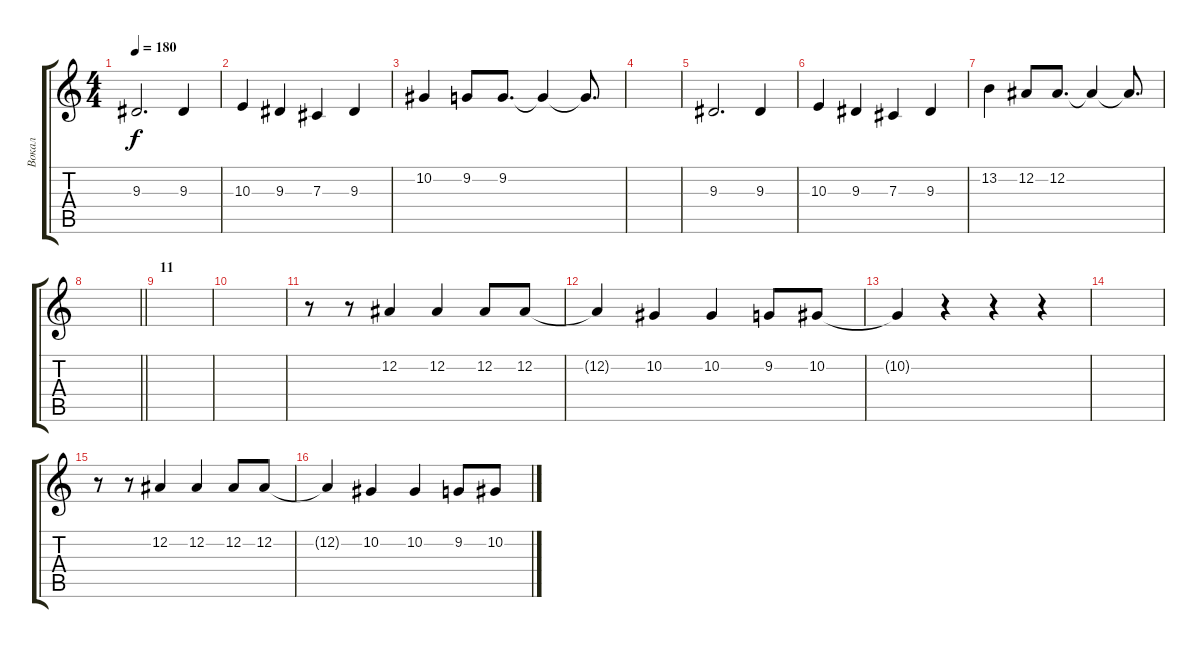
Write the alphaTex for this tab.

\track ("Вокал" "Вокал") {instrument choiraahs}
\staff {score tabs}
\tuning (Eb4 Bb3 Gb3 Db3 Ab2 Eb2) {hide}
\ts (4 4)
\tempo 180
\clef g2
\ks c
9.3.2{d dy f} 9.3.4 |
10.3.4 9.3.4 7.3.4 9.3.4 |
10.2.4 9.2.8 9.2.8{d} 9.2{t}.4 9.2{t}.8{d} |
|
9.3.2{d} 9.3.4 |
10.3.4 9.3.4 7.3.4 9.3.4 |
13.2.4 12.2.8 12.2.8{d} 12.2{t}.4 12.2{t}.8{d} |
\barLineRight lightlight
|
\section ("" "11")
|
|
r.8 r.8 12.2.4 12.2.4 12.2.8 12.2.8 |
12.2{t}.4 10.2.4 10.2.4 9.2.8 10.2.8 |
10.2{t}.4 r.4 r.4 r.4 |
|
r.8 r.8 12.2.4 12.2.4 12.2.8 12.2.8 |
12.2{t}.4 10.2.4 10.2.4 9.2.8 10.2.8
